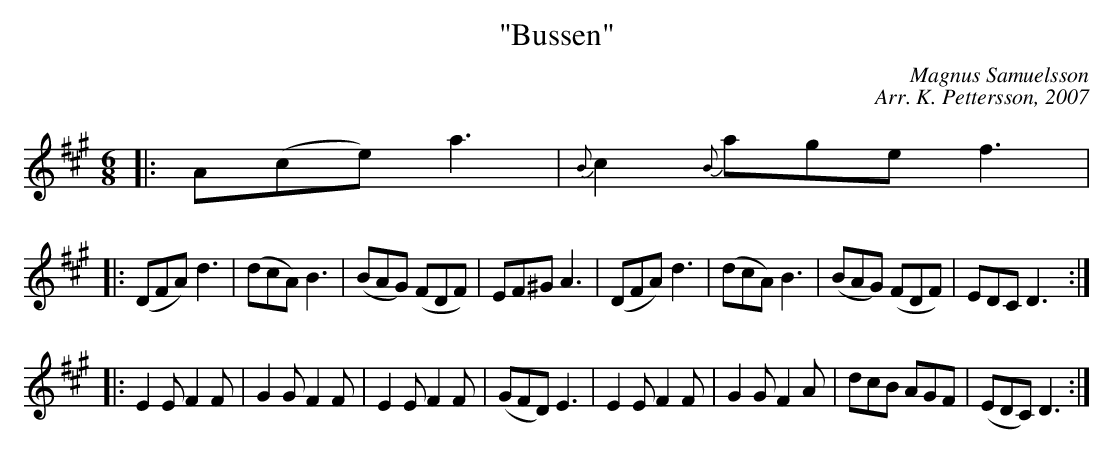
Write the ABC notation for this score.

X:1
T:"Bussen"
C:Magnus Samuelsson
C:Arr. K. Pettersson, 2007
M:6/8
L:1/8
K:A
|: A(ce) a3 | {B}c2 {B}age f3 |
|: (DFA) d3 | (dcA) B3 | (BAG) (FDF) | EF^G A3 | (DFA) d3 | (dcA) B3 | (BAG) (FDF) | EDC D3 :|
|: E2E F2F | G2G F2F | E2E F2F | (GFD) E3 | E2E F2F | G2G F2A | dcB AGF | (EDC) D3 :|
